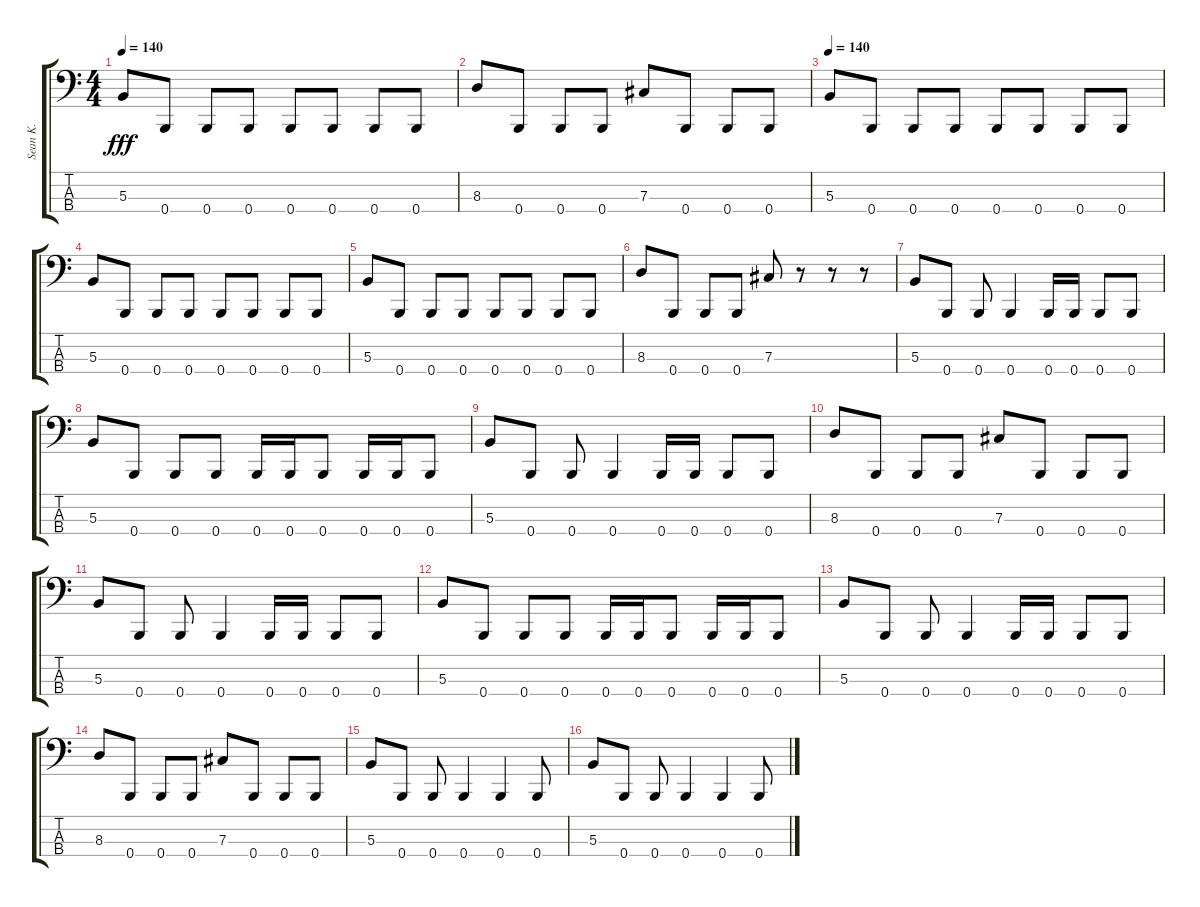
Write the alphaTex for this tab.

\track ("Sean K." "Sean K.") {instrument electricbasspick}
\staff {score tabs}
\tuning (E2 B1 Gb1 B0) {hide}
\ts (4 4)
\tempo 140
\clef f4
\ks c
5.3.8{dy fff} 0.4.8 0.4.8 0.4.8 0.4.8 0.4.8 0.4.8 0.4.8 |
8.3.8 0.4.8 0.4.8 0.4.8 7.3.8 0.4.8 0.4.8 0.4.8 |
\tempo 140
5.3.8 0.4.8 0.4.8 0.4.8 0.4.8 0.4.8 0.4.8 0.4.8 |
5.3.8 0.4.8 0.4.8 0.4.8 0.4.8 0.4.8 0.4.8 0.4.8 |
5.3.8 0.4.8 0.4.8 0.4.8 0.4.8 0.4.8 0.4.8 0.4.8 |
8.3.8 0.4.8 0.4.8 0.4.8 7.3.8 r.8 r.8 r.8 |
5.3.8 0.4.8 0.4.8 0.4.4 0.4.16 0.4.16 0.4.8 0.4.8 |
5.3.8 0.4.8 0.4.8 0.4.8 0.4.16 0.4.16 0.4.8 0.4.16 0.4.16 0.4.8 |
5.3.8 0.4.8 0.4.8 0.4.4 0.4.16 0.4.16 0.4.8 0.4.8 |
8.3.8 0.4.8 0.4.8 0.4.8 7.3.8 0.4.8 0.4.8 0.4.8 |
5.3.8 0.4.8 0.4.8 0.4.4 0.4.16 0.4.16 0.4.8 0.4.8 |
5.3.8 0.4.8 0.4.8 0.4.8 0.4.16 0.4.16 0.4.8 0.4.16 0.4.16 0.4.8 |
5.3.8 0.4.8 0.4.8 0.4.4 0.4.16 0.4.16 0.4.8 0.4.8 |
8.3.8 0.4.8 0.4.8 0.4.8 7.3.8 0.4.8 0.4.8 0.4.8 |
5.3.8 0.4.8 0.4.8 0.4.4 0.4.4 0.4.8 |
5.3.8 0.4.8 0.4.8 0.4.4 0.4.4 0.4.8
